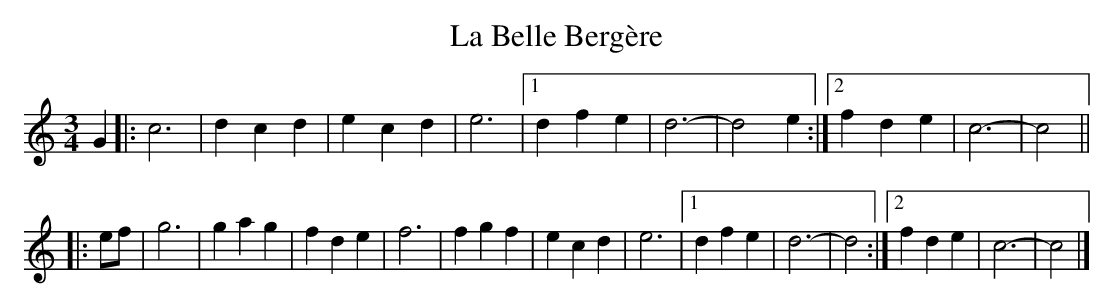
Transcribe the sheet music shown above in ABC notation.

X:1
T:La Belle Bergère
L:1/4
M:3/4
K:C major
G|:c3|dcd|ecd|e3|1 dfe|d3-|d2e:|2 fde|c3-|c2||
|:e/f/|g3|gag|fde|f3|fgf|ecd|e3|1 dfe|d3-|d2:|2 fde|c3-|c2|]
